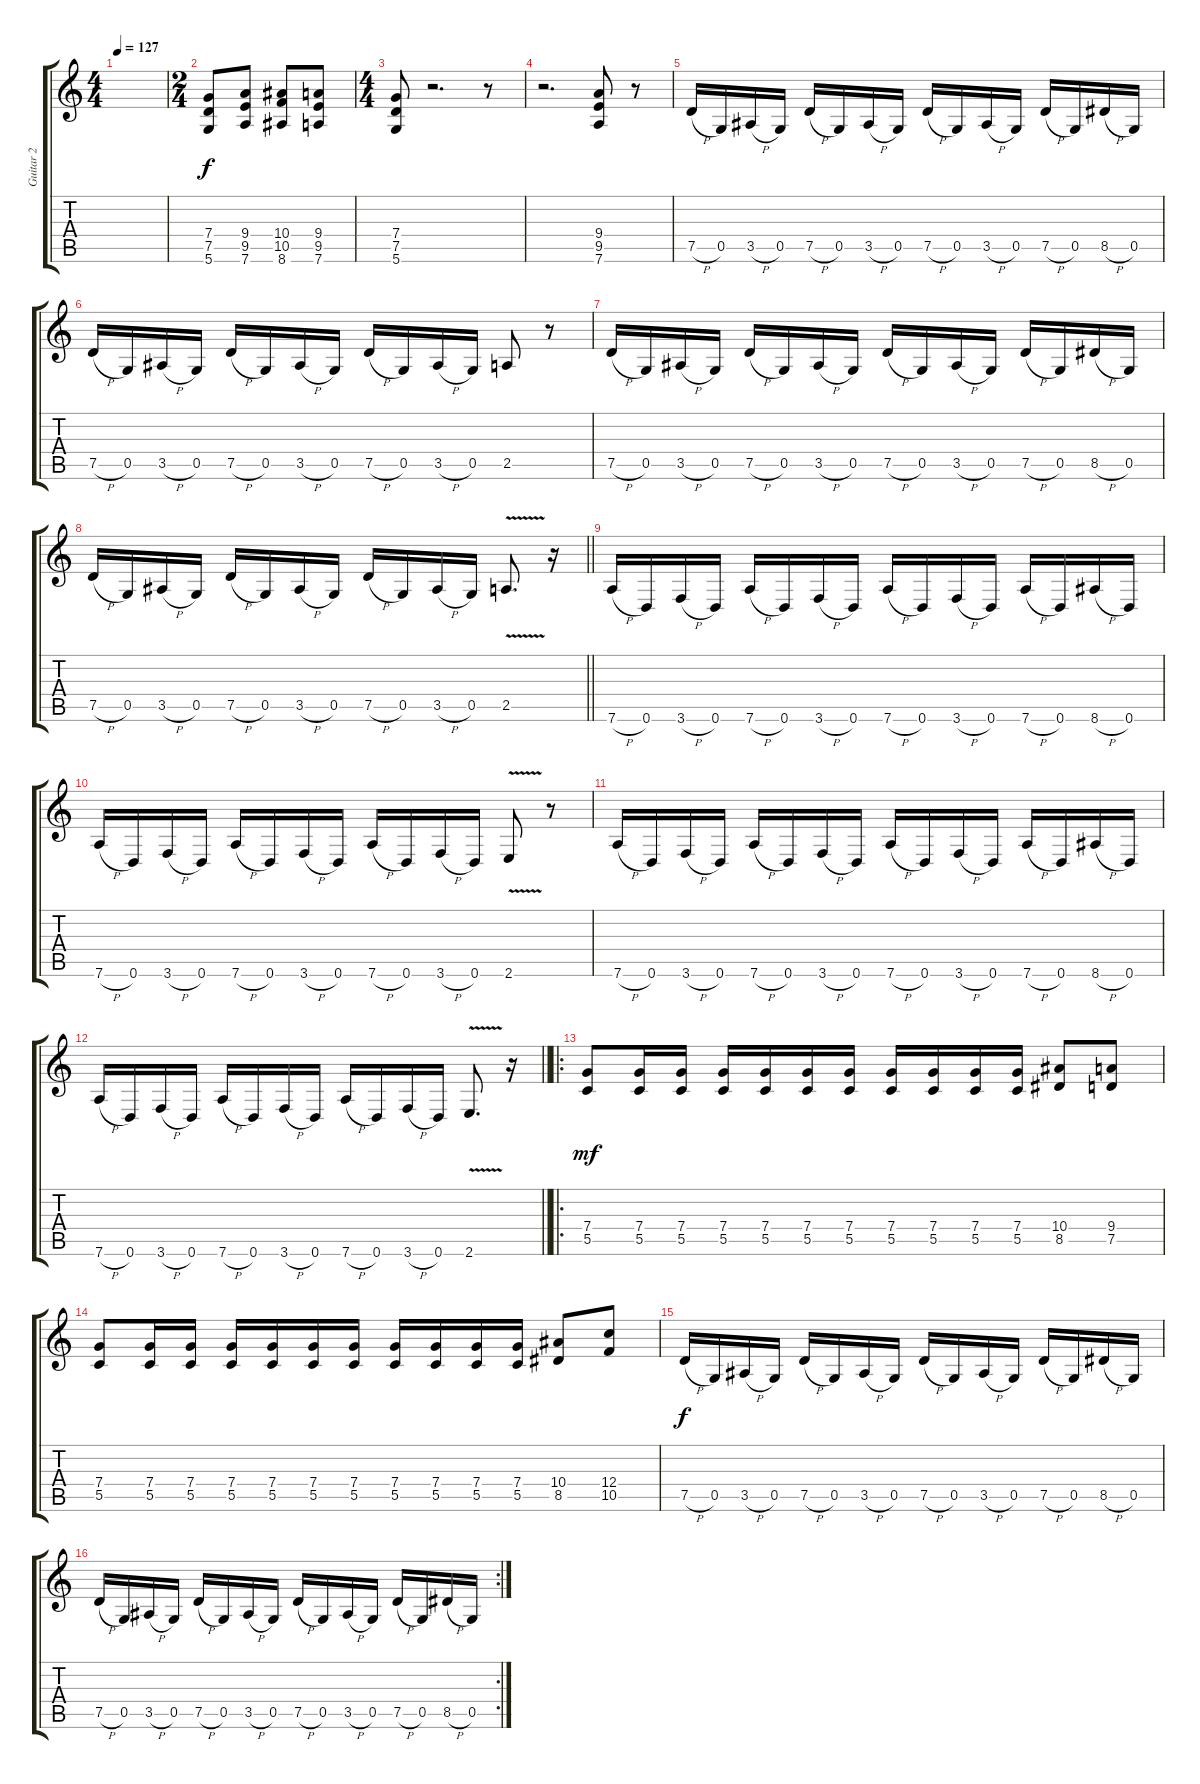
\track ("Guitar 2" "Guitar 2") {instrument distortionguitar}
\staff {score tabs}
\tuning (D4 A3 F3 C3 G2 D2) {hide}
\ts (4 4)
\tempo 127
\clef g2
\ks c
|
\ts (2 4)
(7.4 7.5 5.6).8 (9.4 9.5 7.6).8 (10.4 10.5 8.6).8 (9.4 9.5 7.6).8 |
\ts (4 4)
(7.4 7.5 5.6).8 r.2{d} r.8 |
r.2{d} (9.4 9.5 7.6).8 r.8 |
7.5{h}.16{balance 8} 0.5.16 3.5{h}.16 0.5.16 7.5{h}.16 0.5.16 3.5{h}.16 0.5.16 7.5{h}.16 0.5.16 3.5{h}.16 0.5.16 7.5{h}.16 0.5.16 8.5{h}.16 0.5.16 |
7.5{h}.16 0.5.16 3.5{h}.16 0.5.16 7.5{h}.16 0.5.16 3.5{h}.16 0.5.16 7.5{h}.16 0.5.16 3.5{h}.16 0.5.16 2.5.8 r.8 |
7.5{h}.16{balance 8} 0.5.16 3.5{h}.16 0.5.16 7.5{h}.16 0.5.16 3.5{h}.16 0.5.16 7.5{h}.16 0.5.16 3.5{h}.16 0.5.16 7.5{h}.16 0.5.16 8.5{h}.16 0.5.16 |
\barLineRight lightlight
7.5{h}.16 0.5.16 3.5{h}.16 0.5.16 7.5{h}.16 0.5.16 3.5{h}.16 0.5.16 7.5{h}.16 0.5.16 3.5{h}.16 0.5.16 2.5{v}.8{d} r.16 |
\section ("" "")
7.6{h}.16 0.6.16 3.6{h}.16 0.6.16 7.6{h}.16 0.6.16 3.6{h}.16 0.6.16 7.6{h}.16 0.6.16 3.6{h}.16 0.6.16 7.6{h}.16 0.6.16 8.6{h}.16 0.6.16 |
7.6{h}.16 0.6.16 3.6{h}.16 0.6.16 7.6{h}.16 0.6.16 3.6{h}.16 0.6.16 7.6{h}.16 0.6.16 3.6{h}.16 0.6.16 2.6{v}.8 r.8 |
7.6{h}.16 0.6.16 3.6{h}.16 0.6.16 7.6{h}.16 0.6.16 3.6{h}.16 0.6.16 7.6{h}.16 0.6.16 3.6{h}.16 0.6.16 7.6{h}.16 0.6.16 8.6{h}.16 0.6.16 |
\barLineRight lightlight
7.6{h}.16 0.6.16 3.6{h}.16 0.6.16 7.6{h}.16 0.6.16 3.6{h}.16 0.6.16 7.6{h}.16 0.6.16 3.6{h}.16 0.6.16 2.6{v}.8{d} r.16 |
\ro
\section ("" "")
(7.4 5.5).8{dy mf} (7.4 5.5).16 (7.4 5.5).16 (7.4 5.5).16 (7.4 5.5).16 (7.4 5.5).16 (7.4 5.5).16 (7.4 5.5).16 (7.4 5.5).16 (7.4 5.5).16 (7.4 5.5).16 (10.4 8.5).8 (9.4 7.5).8 |
(7.4 5.5).8 (7.4 5.5).16 (7.4 5.5).16 (7.4 5.5).16 (7.4 5.5).16 (7.4 5.5).16 (7.4 5.5).16 (7.4 5.5).16 (7.4 5.5).16 (7.4 5.5).16 (7.4 5.5).16 (10.4 8.5).8 (12.4 10.5).8 |
7.5{h}.16{dy f} 0.5.16 3.5{h}.16 0.5.16 7.5{h}.16 0.5.16 3.5{h}.16 0.5.16 7.5{h}.16 0.5.16 3.5{h}.16 0.5.16 7.5{h}.16 0.5.16 8.5{h}.16 0.5.16 |
\rc 2
7.5{h}.16 0.5.16 3.5{h}.16 0.5.16 7.5{h}.16 0.5.16 3.5{h}.16 0.5.16 7.5{h}.16 0.5.16 3.5{h}.16 0.5.16 7.5{h}.16 0.5.16 8.5{h}.16 0.5.16
